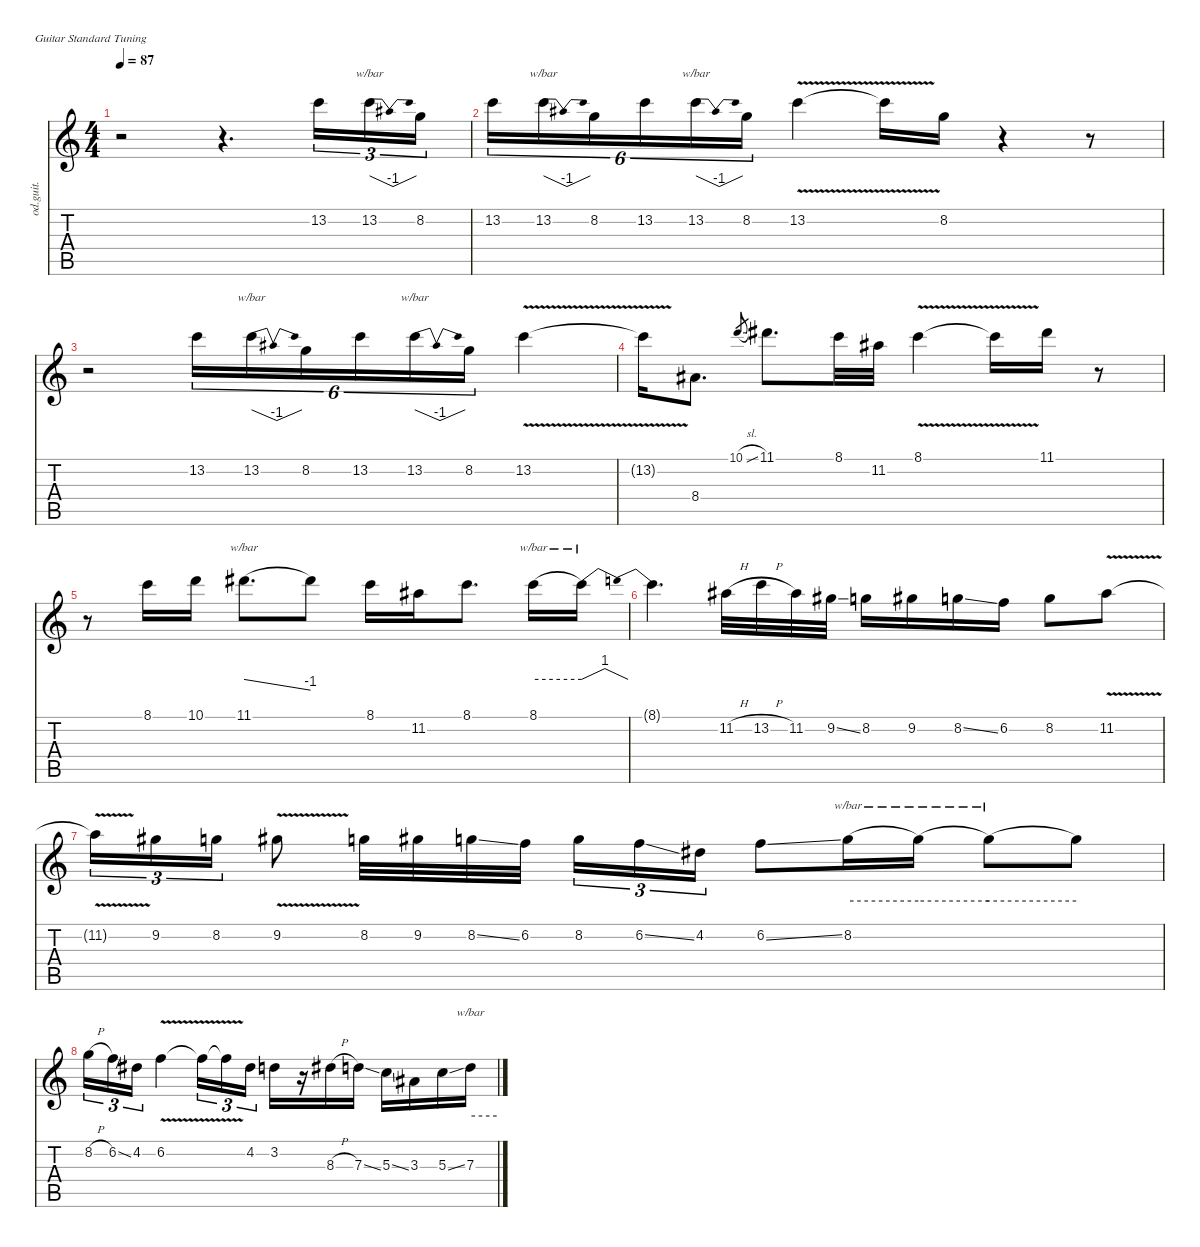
\defaultSystemsLayout 4
\hideDynamics
\bracketExtendMode nobrackets
\otherSystemsTrackNameOrientation horizontal
\track ("Lead Guitar 3" "od.guit.") {instrument overdrivenguitar}
\staff {score tabs}
\tuning (E4 B3 G3 D3 A2 E2)
\ts (4 4)
\tempo 87
\clef g2
\ks c
r.2{dy f instrument distortionguitar beam Down} r.4{d beam Down} 13.2.16{tu (3 2) beam Down} 13.2.16{tu (3 2) tbe (dip default 0 0 30 -4 60 0) beam Down} 8.2.16{tu (3 2) beam Down} |
13.2.16{tu (6 4) beam Down} 13.2.16{tu (6 4) tbe (dip default 0 0 30 -4 60 0) beam Down} 8.2.16{tu (6 4) beam Down} 13.2.16{tu (6 4) beam Down} 13.2.16{tu (6 4) tbe (dip default 0 0 30 -4 60 0) beam Down} 8.2.16{tu (6 4) beam Down} 13.2{v}.4{beam Down} 13.2{v t}.16{beam Down} 8.2.16{beam Down} r.4{beam Down} r.8{beam Down} |
r.2{beam Down} 13.2.16{tu (6 4) beam Down} 13.2.16{tu (6 4) tbe (dip default 0 0 30 -4 60 0) beam Down} 8.2.16{tu (6 4) beam Down} 13.2.16{tu (6 4) beam Down} 13.2.16{tu (6 4) tbe (dip default 0 0 30 -4 60 0) beam Down} 8.2.16{tu (6 4) beam Down} 13.2{v}.4{beam Down} |
13.2{v t}.16{beam Down} 8.4{acc #}.8{d dy mp beam Down} 10.1{sl}.8{gr dy mf beam Up} 11.1{acc #}.8{d dy f beam Down} 8.1.32{beam Down} 11.2{acc #}.32{beam Down} 8.1{v}.4{beam Down} 8.1{v t}.16{beam Down} 11.1{acc #}.16{beam Down} r.8{beam Down} |
r.8{beam Down} 8.1.16{beam Down} 10.1.16{beam Down} 11.1{acc #}.8{d tbe (dive default 0 0 60 -4) beam Down} 11.1{t acc #}.8{beam Down} 8.1.16{beam Down} 11.2{acc #}.16{beam Down} 8.1.8{d beam Down} 8.1.16{tbe (hold default 0 0 60 0) beam Down} 8.1{t}.16{tbe (dip default 0 0 30 4 60 0) beam Down} |
8.1{t}.4{d beam Down} 11.2{h acc #}.32{beam Down} 13.2{h}.32{beam Down} 11.2{acc #}.32{beam Down} 9.2{ss acc #}.32{beam Down} 8.2.16{beam Down} 9.2{acc #}.16{beam Down} 8.2{ss}.16{beam Down} 6.2.16{beam Down} 8.2.8{beam Down} 11.2{v acc #}.8{beam Down} |
11.2{v t acc #}.16{tu (3 2) beam Down} 9.2{acc #}.16{tu (3 2) beam Down} 8.2.16{tu (3 2) beam Down} 9.2{v acc #}.8{beam Down} 8.2.32{beam Down} 9.2{acc #}.32{beam Down} 8.2{ss}.32{beam Down} 6.2.32{beam Down} 8.2.16{tu (3 2) beam Down} 6.2{ss}.16{tu (3 2) beam Down} 4.2{acc #}.16{tu (3 2) beam Down} 6.2{ss}.8{beam Down} 8.2.16{tbe (hold default 0 0 60 0) beam Down} 8.2{t}.16{tbe (hold default 0 0 60 0) beam Down} 8.2{t}.8{tbe (hold default 0 0 60 0) beam Down} 8.2{t}.8{beam Down} |
8.2{h}.16{tu (3 2) beam Down} 6.2{ss}.16{tu (3 2) beam Down} 4.2{acc #}.16{tu (3 2) beam Down} 6.2{v}.4{beam Down} 6.2{v t}.16{tu (3 2) beam Down} 6.2{v t}.16{tu (3 2) beam Down} 4.2{acc #}.16{tu (3 2) beam Down} 3.2.16{beam Down} r.16{beam Down} 8.3{h acc #}.16{beam Down} 7.3{ss}.16{beam Down} 5.3{ss}.16{beam Down} 3.3{acc #}.16{beam Down} 5.3{ss}.16{beam Down} 7.3.16{tbe (hold default 0 0 60 0) beam Down}
